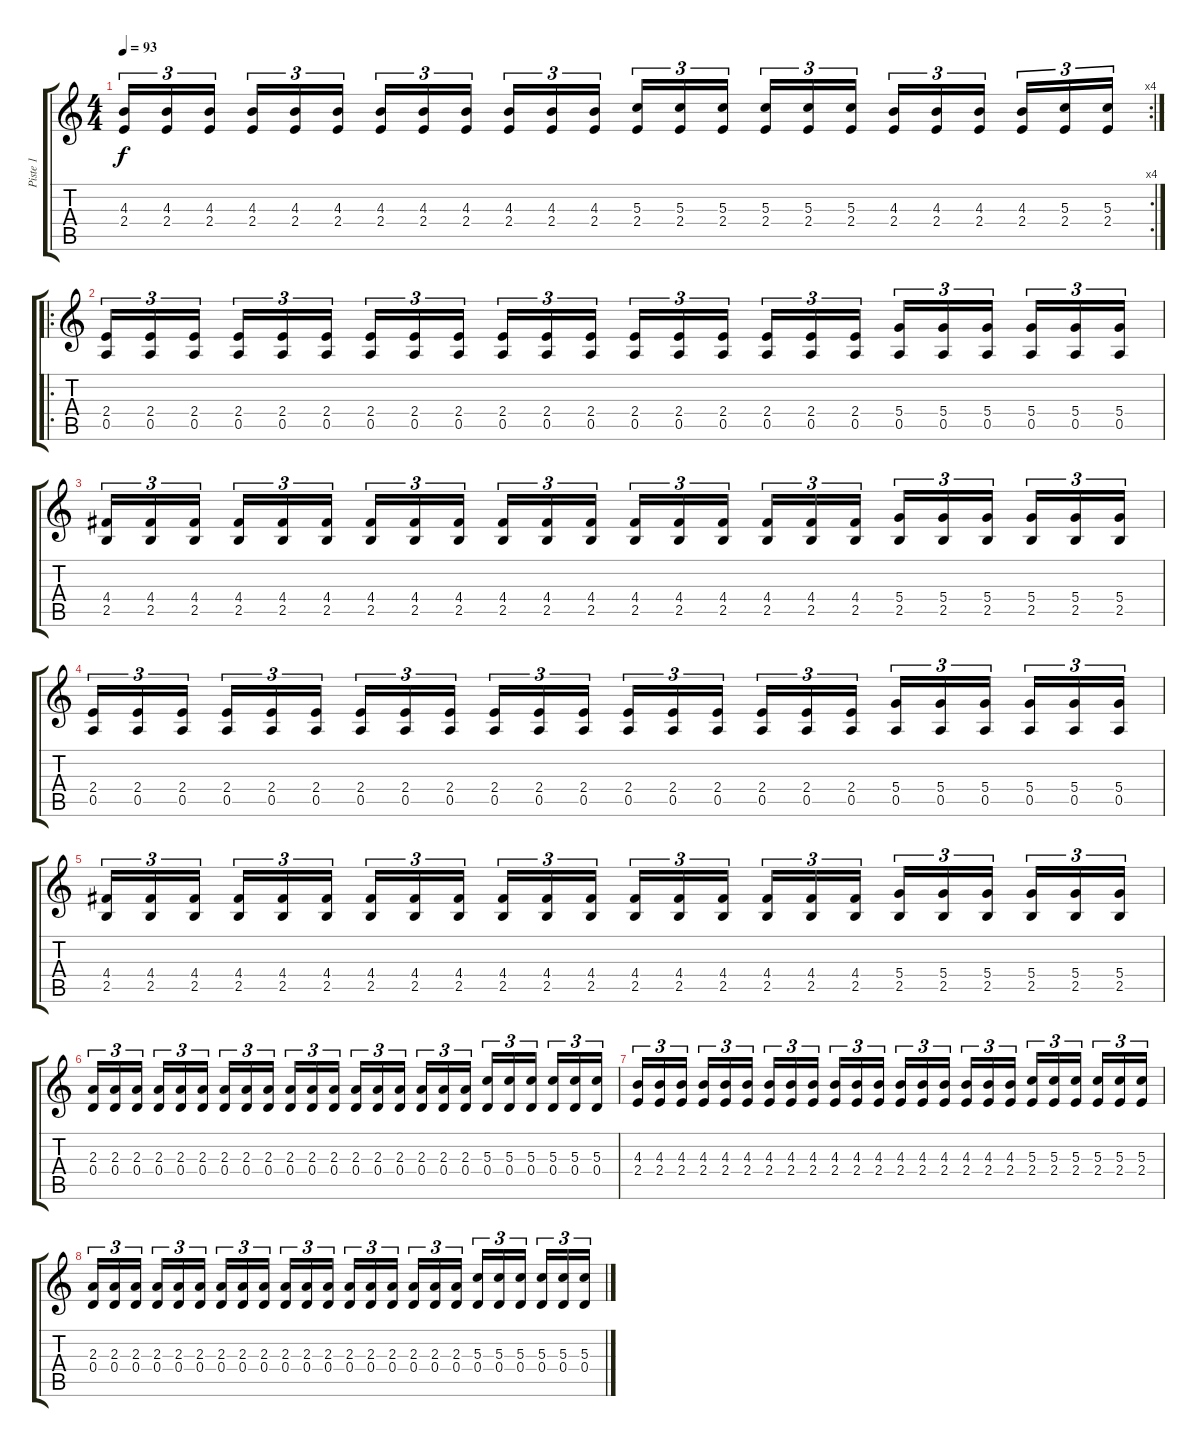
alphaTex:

\track ("Piste 1" "Piste 1") {instrument overdrivenguitar}
\staff {score tabs}
\tuning (E4 B3 G3 D3 A2 E2) {hide}
\rc 4
\ts (4 4)
\tempo 93
\clef g2
\ks c
(4.3 2.4).16{tu (3 2) dy f} (4.3 2.4).16{tu (3 2)} (4.3 2.4).16{tu (3 2) beam splitsecondary} (4.3 2.4).16{tu (3 2)} (4.3 2.4).16{tu (3 2)} (4.3 2.4).16{tu (3 2)} (4.3 2.4).16{tu (3 2)} (4.3 2.4).16{tu (3 2)} (4.3 2.4).16{tu (3 2) beam splitsecondary} (4.3 2.4).16{tu (3 2)} (4.3 2.4).16{tu (3 2)} (4.3 2.4).16{tu (3 2)} (5.3 2.4).16{tu (3 2)} (5.3 2.4).16{tu (3 2)} (5.3 2.4).16{tu (3 2) beam splitsecondary} (5.3 2.4).16{tu (3 2)} (5.3 2.4).16{tu (3 2)} (5.3 2.4).16{tu (3 2)} (4.3 2.4).16{tu (3 2)} (4.3 2.4).16{tu (3 2)} (4.3 2.4).16{tu (3 2) beam splitsecondary} (4.3 2.4).16{tu (3 2)} (5.3 2.4).16{tu (3 2)} (5.3 2.4).16{tu (3 2)} |
\ro
(2.4 0.5).16{tu (3 2)} (2.4 0.5).16{tu (3 2)} (2.4 0.5).16{tu (3 2) beam splitsecondary} (2.4 0.5).16{tu (3 2)} (2.4 0.5).16{tu (3 2)} (2.4 0.5).16{tu (3 2)} (2.4 0.5).16{tu (3 2)} (2.4 0.5).16{tu (3 2)} (2.4 0.5).16{tu (3 2) beam splitsecondary} (2.4 0.5).16{tu (3 2)} (2.4 0.5).16{tu (3 2)} (2.4 0.5).16{tu (3 2)} (2.4 0.5).16{tu (3 2)} (2.4 0.5).16{tu (3 2)} (2.4 0.5).16{tu (3 2) beam splitsecondary} (2.4 0.5).16{tu (3 2)} (2.4 0.5).16{tu (3 2)} (2.4 0.5).16{tu (3 2)} (5.4 0.5).16{tu (3 2)} (5.4 0.5).16{tu (3 2)} (5.4 0.5).16{tu (3 2) beam splitsecondary} (5.4 0.5).16{tu (3 2)} (5.4 0.5).16{tu (3 2)} (5.4 0.5).16{tu (3 2)} |
(4.4 2.5).16{tu (3 2)} (4.4 2.5).16{tu (3 2)} (4.4 2.5).16{tu (3 2) beam splitsecondary} (4.4 2.5).16{tu (3 2)} (4.4 2.5).16{tu (3 2)} (4.4 2.5).16{tu (3 2)} (4.4 2.5).16{tu (3 2)} (4.4 2.5).16{tu (3 2)} (4.4 2.5).16{tu (3 2) beam splitsecondary} (4.4 2.5).16{tu (3 2)} (4.4 2.5).16{tu (3 2)} (4.4 2.5).16{tu (3 2)} (4.4 2.5).16{tu (3 2)} (4.4 2.5).16{tu (3 2)} (4.4 2.5).16{tu (3 2) beam splitsecondary} (4.4 2.5).16{tu (3 2)} (4.4 2.5).16{tu (3 2)} (4.4 2.5).16{tu (3 2)} (5.4 2.5).16{tu (3 2)} (5.4 2.5).16{tu (3 2)} (5.4 2.5).16{tu (3 2) beam splitsecondary} (5.4 2.5).16{tu (3 2)} (5.4 2.5).16{tu (3 2)} (5.4 2.5).16{tu (3 2)} |
(2.4 0.5).16{tu (3 2)} (2.4 0.5).16{tu (3 2)} (2.4 0.5).16{tu (3 2) beam splitsecondary} (2.4 0.5).16{tu (3 2)} (2.4 0.5).16{tu (3 2)} (2.4 0.5).16{tu (3 2)} (2.4 0.5).16{tu (3 2)} (2.4 0.5).16{tu (3 2)} (2.4 0.5).16{tu (3 2) beam splitsecondary} (2.4 0.5).16{tu (3 2)} (2.4 0.5).16{tu (3 2)} (2.4 0.5).16{tu (3 2)} (2.4 0.5).16{tu (3 2)} (2.4 0.5).16{tu (3 2)} (2.4 0.5).16{tu (3 2) beam splitsecondary} (2.4 0.5).16{tu (3 2)} (2.4 0.5).16{tu (3 2)} (2.4 0.5).16{tu (3 2)} (5.4 0.5).16{tu (3 2)} (5.4 0.5).16{tu (3 2)} (5.4 0.5).16{tu (3 2) beam splitsecondary} (5.4 0.5).16{tu (3 2)} (5.4 0.5).16{tu (3 2)} (5.4 0.5).16{tu (3 2)} |
(4.4 2.5).16{tu (3 2)} (4.4 2.5).16{tu (3 2)} (4.4 2.5).16{tu (3 2) beam splitsecondary} (4.4 2.5).16{tu (3 2)} (4.4 2.5).16{tu (3 2)} (4.4 2.5).16{tu (3 2)} (4.4 2.5).16{tu (3 2)} (4.4 2.5).16{tu (3 2)} (4.4 2.5).16{tu (3 2) beam splitsecondary} (4.4 2.5).16{tu (3 2)} (4.4 2.5).16{tu (3 2)} (4.4 2.5).16{tu (3 2)} (4.4 2.5).16{tu (3 2)} (4.4 2.5).16{tu (3 2)} (4.4 2.5).16{tu (3 2) beam splitsecondary} (4.4 2.5).16{tu (3 2)} (4.4 2.5).16{tu (3 2)} (4.4 2.5).16{tu (3 2)} (5.4 2.5).16{tu (3 2)} (5.4 2.5).16{tu (3 2)} (5.4 2.5).16{tu (3 2) beam splitsecondary} (5.4 2.5).16{tu (3 2)} (5.4 2.5).16{tu (3 2)} (5.4 2.5).16{tu (3 2)} |
(2.3 0.4).16{tu (3 2)} (2.3 0.4).16{tu (3 2)} (2.3 0.4).16{tu (3 2) beam splitsecondary} (2.3 0.4).16{tu (3 2)} (2.3 0.4).16{tu (3 2)} (2.3 0.4).16{tu (3 2)} (2.3 0.4).16{tu (3 2)} (2.3 0.4).16{tu (3 2)} (2.3 0.4).16{tu (3 2) beam splitsecondary} (2.3 0.4).16{tu (3 2)} (2.3 0.4).16{tu (3 2)} (2.3 0.4).16{tu (3 2)} (2.3 0.4).16{tu (3 2)} (2.3 0.4).16{tu (3 2)} (2.3 0.4).16{tu (3 2) beam splitsecondary} (2.3 0.4).16{tu (3 2)} (2.3 0.4).16{tu (3 2)} (2.3 0.4).16{tu (3 2)} (5.3 0.4).16{tu (3 2)} (5.3 0.4).16{tu (3 2)} (5.3 0.4).16{tu (3 2) beam splitsecondary} (5.3 0.4).16{tu (3 2)} (5.3 0.4).16{tu (3 2)} (5.3 0.4).16{tu (3 2)} |
(4.3 2.4).16{tu (3 2)} (4.3 2.4).16{tu (3 2)} (4.3 2.4).16{tu (3 2) beam splitsecondary} (4.3 2.4).16{tu (3 2)} (4.3 2.4).16{tu (3 2)} (4.3 2.4).16{tu (3 2)} (4.3 2.4).16{tu (3 2)} (4.3 2.4).16{tu (3 2)} (4.3 2.4).16{tu (3 2) beam splitsecondary} (4.3 2.4).16{tu (3 2)} (4.3 2.4).16{tu (3 2)} (4.3 2.4).16{tu (3 2)} (4.3 2.4).16{tu (3 2)} (4.3 2.4).16{tu (3 2)} (4.3 2.4).16{tu (3 2) beam splitsecondary} (4.3 2.4).16{tu (3 2)} (4.3 2.4).16{tu (3 2)} (4.3 2.4).16{tu (3 2)} (5.3 2.4).16{tu (3 2)} (5.3 2.4).16{tu (3 2)} (5.3 2.4).16{tu (3 2) beam splitsecondary} (5.3 2.4).16{tu (3 2)} (5.3 2.4).16{tu (3 2)} (5.3 2.4).16{tu (3 2)} |
(2.3 0.4).16{tu (3 2)} (2.3 0.4).16{tu (3 2)} (2.3 0.4).16{tu (3 2) beam splitsecondary} (2.3 0.4).16{tu (3 2)} (2.3 0.4).16{tu (3 2)} (2.3 0.4).16{tu (3 2)} (2.3 0.4).16{tu (3 2)} (2.3 0.4).16{tu (3 2)} (2.3 0.4).16{tu (3 2) beam splitsecondary} (2.3 0.4).16{tu (3 2)} (2.3 0.4).16{tu (3 2)} (2.3 0.4).16{tu (3 2)} (2.3 0.4).16{tu (3 2)} (2.3 0.4).16{tu (3 2)} (2.3 0.4).16{tu (3 2) beam splitsecondary} (2.3 0.4).16{tu (3 2)} (2.3 0.4).16{tu (3 2)} (2.3 0.4).16{tu (3 2)} (5.3 0.4).16{tu (3 2)} (5.3 0.4).16{tu (3 2)} (5.3 0.4).16{tu (3 2) beam splitsecondary} (5.3 0.4).16{tu (3 2)} (5.3 0.4).16{tu (3 2)} (5.3 0.4).16{tu (3 2)}
